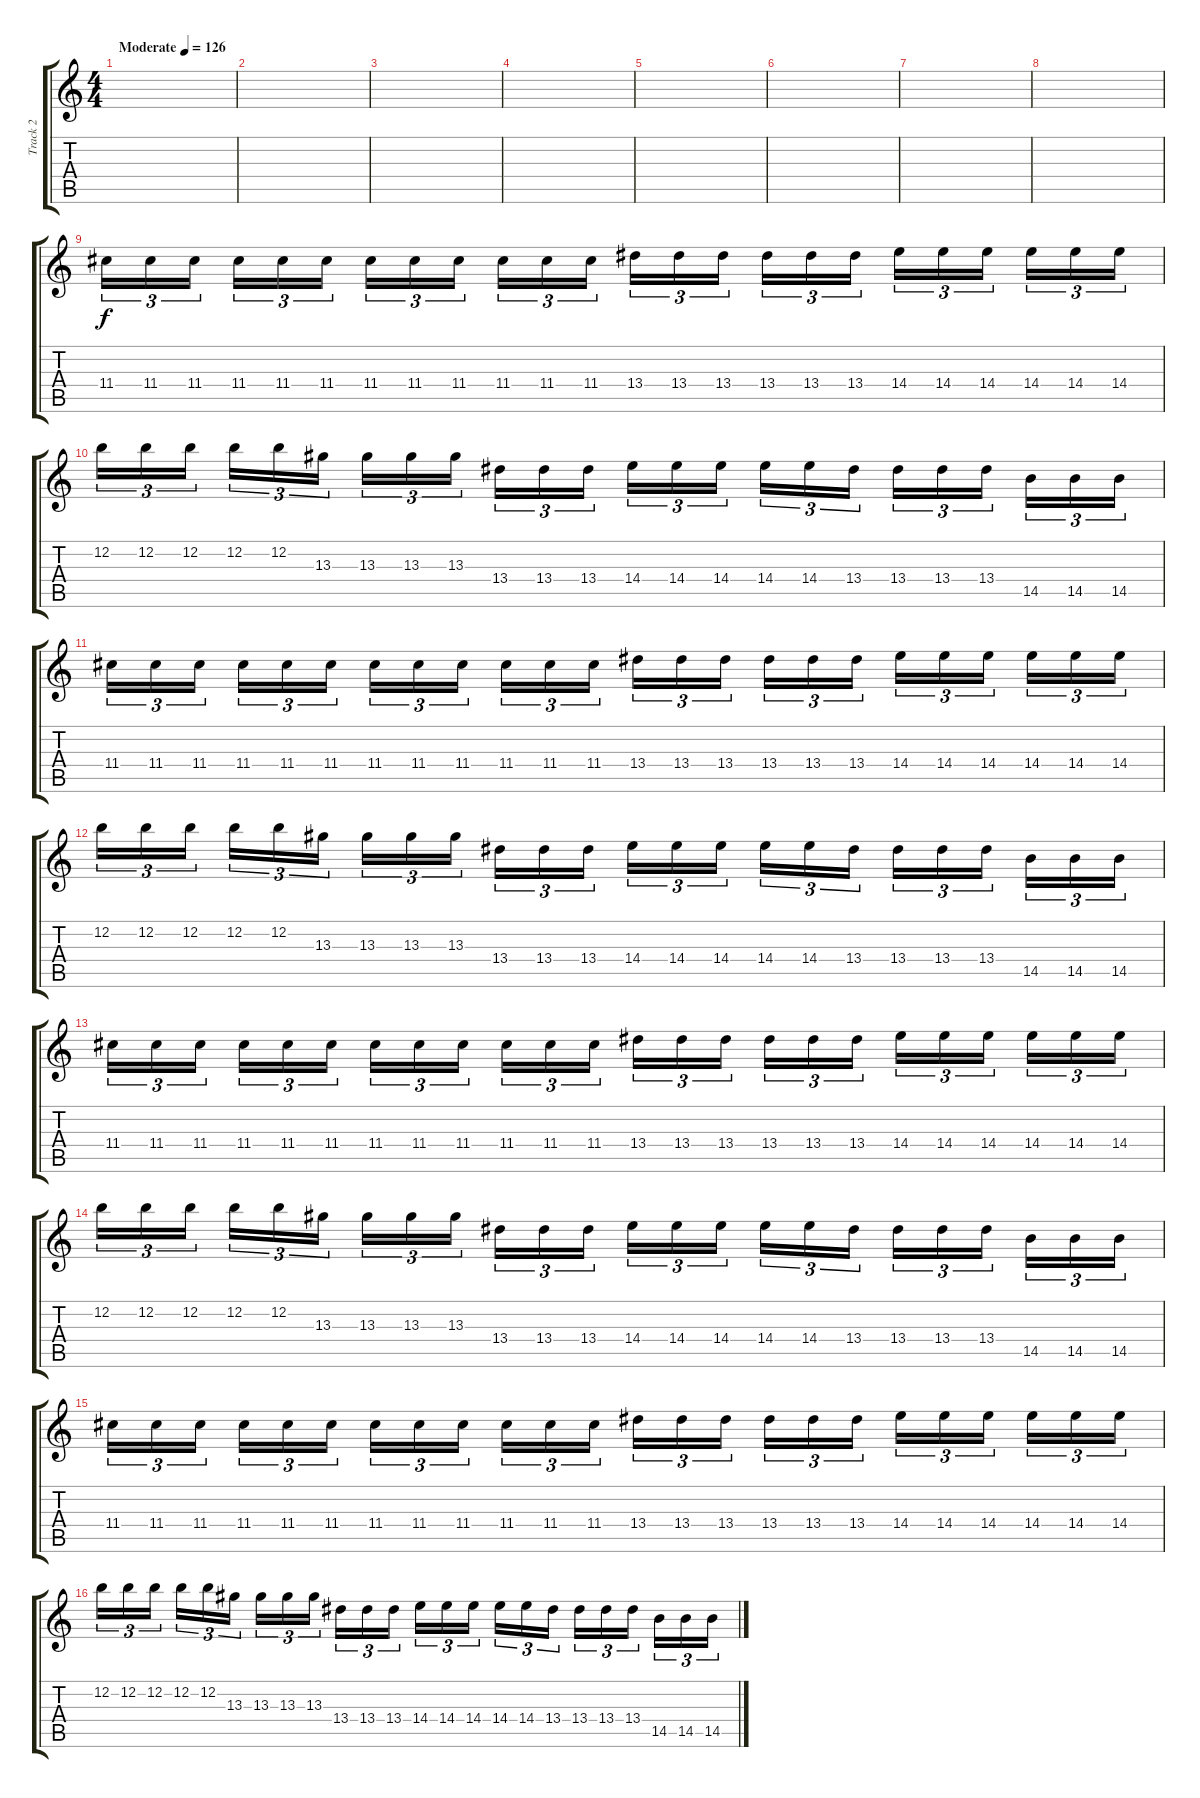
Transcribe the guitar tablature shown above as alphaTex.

\track ("Track 2" "Track 2") {instrument overdrivenguitar}
\staff {score tabs}
\tuning (E4 B3 G3 D3 A2 E2) {hide}
\ts (4 4)
\tempo (126 "Moderate")
\clef g2
\ks c
|
|
|
|
|
|
|
|
11.4.16{tu (3 2)} 11.4.16{tu (3 2)} 11.4.16{tu (3 2) beam splitsecondary} 11.4.16{tu (3 2)} 11.4.16{tu (3 2)} 11.4.16{tu (3 2)} 11.4.16{tu (3 2)} 11.4.16{tu (3 2)} 11.4.16{tu (3 2) beam splitsecondary} 11.4.16{tu (3 2)} 11.4.16{tu (3 2)} 11.4.16{tu (3 2)} 13.4.16{tu (3 2)} 13.4.16{tu (3 2)} 13.4.16{tu (3 2) beam splitsecondary} 13.4.16{tu (3 2)} 13.4.16{tu (3 2)} 13.4.16{tu (3 2)} 14.4.16{tu (3 2)} 14.4.16{tu (3 2)} 14.4.16{tu (3 2) beam splitsecondary} 14.4.16{tu (3 2)} 14.4.16{tu (3 2)} 14.4.16{tu (3 2)} |
12.2.16{tu (3 2)} 12.2.16{tu (3 2)} 12.2.16{tu (3 2) beam splitsecondary} 12.2.16{tu (3 2)} 12.2.16{tu (3 2)} 13.3.16{tu (3 2)} 13.3.16{tu (3 2)} 13.3.16{tu (3 2)} 13.3.16{tu (3 2) beam splitsecondary} 13.4.16{tu (3 2)} 13.4.16{tu (3 2)} 13.4.16{tu (3 2)} 14.4.16{tu (3 2)} 14.4.16{tu (3 2)} 14.4.16{tu (3 2) beam splitsecondary} 14.4.16{tu (3 2)} 14.4.16{tu (3 2)} 13.4.16{tu (3 2)} 13.4.16{tu (3 2)} 13.4.16{tu (3 2)} 13.4.16{tu (3 2) beam splitsecondary} 14.5.16{tu (3 2)} 14.5.16{tu (3 2)} 14.5.16{tu (3 2)} |
11.4.16{tu (3 2)} 11.4.16{tu (3 2)} 11.4.16{tu (3 2) beam splitsecondary} 11.4.16{tu (3 2)} 11.4.16{tu (3 2)} 11.4.16{tu (3 2)} 11.4.16{tu (3 2)} 11.4.16{tu (3 2)} 11.4.16{tu (3 2) beam splitsecondary} 11.4.16{tu (3 2)} 11.4.16{tu (3 2)} 11.4.16{tu (3 2)} 13.4.16{tu (3 2)} 13.4.16{tu (3 2)} 13.4.16{tu (3 2) beam splitsecondary} 13.4.16{tu (3 2)} 13.4.16{tu (3 2)} 13.4.16{tu (3 2)} 14.4.16{tu (3 2)} 14.4.16{tu (3 2)} 14.4.16{tu (3 2) beam splitsecondary} 14.4.16{tu (3 2)} 14.4.16{tu (3 2)} 14.4.16{tu (3 2)} |
12.2.16{tu (3 2)} 12.2.16{tu (3 2)} 12.2.16{tu (3 2) beam splitsecondary} 12.2.16{tu (3 2)} 12.2.16{tu (3 2)} 13.3.16{tu (3 2)} 13.3.16{tu (3 2)} 13.3.16{tu (3 2)} 13.3.16{tu (3 2) beam splitsecondary} 13.4.16{tu (3 2)} 13.4.16{tu (3 2)} 13.4.16{tu (3 2)} 14.4.16{tu (3 2)} 14.4.16{tu (3 2)} 14.4.16{tu (3 2) beam splitsecondary} 14.4.16{tu (3 2)} 14.4.16{tu (3 2)} 13.4.16{tu (3 2)} 13.4.16{tu (3 2)} 13.4.16{tu (3 2)} 13.4.16{tu (3 2) beam splitsecondary} 14.5.16{tu (3 2)} 14.5.16{tu (3 2)} 14.5.16{tu (3 2)} |
11.4.16{tu (3 2)} 11.4.16{tu (3 2)} 11.4.16{tu (3 2) beam splitsecondary} 11.4.16{tu (3 2)} 11.4.16{tu (3 2)} 11.4.16{tu (3 2)} 11.4.16{tu (3 2)} 11.4.16{tu (3 2)} 11.4.16{tu (3 2) beam splitsecondary} 11.4.16{tu (3 2)} 11.4.16{tu (3 2)} 11.4.16{tu (3 2)} 13.4.16{tu (3 2)} 13.4.16{tu (3 2)} 13.4.16{tu (3 2) beam splitsecondary} 13.4.16{tu (3 2)} 13.4.16{tu (3 2)} 13.4.16{tu (3 2)} 14.4.16{tu (3 2)} 14.4.16{tu (3 2)} 14.4.16{tu (3 2) beam splitsecondary} 14.4.16{tu (3 2)} 14.4.16{tu (3 2)} 14.4.16{tu (3 2)} |
12.2.16{tu (3 2)} 12.2.16{tu (3 2)} 12.2.16{tu (3 2) beam splitsecondary} 12.2.16{tu (3 2)} 12.2.16{tu (3 2)} 13.3.16{tu (3 2)} 13.3.16{tu (3 2)} 13.3.16{tu (3 2)} 13.3.16{tu (3 2) beam splitsecondary} 13.4.16{tu (3 2)} 13.4.16{tu (3 2)} 13.4.16{tu (3 2)} 14.4.16{tu (3 2)} 14.4.16{tu (3 2)} 14.4.16{tu (3 2) beam splitsecondary} 14.4.16{tu (3 2)} 14.4.16{tu (3 2)} 13.4.16{tu (3 2)} 13.4.16{tu (3 2)} 13.4.16{tu (3 2)} 13.4.16{tu (3 2) beam splitsecondary} 14.5.16{tu (3 2)} 14.5.16{tu (3 2)} 14.5.16{tu (3 2)} |
11.4.16{tu (3 2)} 11.4.16{tu (3 2)} 11.4.16{tu (3 2) beam splitsecondary} 11.4.16{tu (3 2)} 11.4.16{tu (3 2)} 11.4.16{tu (3 2)} 11.4.16{tu (3 2)} 11.4.16{tu (3 2)} 11.4.16{tu (3 2) beam splitsecondary} 11.4.16{tu (3 2)} 11.4.16{tu (3 2)} 11.4.16{tu (3 2)} 13.4.16{tu (3 2)} 13.4.16{tu (3 2)} 13.4.16{tu (3 2) beam splitsecondary} 13.4.16{tu (3 2)} 13.4.16{tu (3 2)} 13.4.16{tu (3 2)} 14.4.16{tu (3 2)} 14.4.16{tu (3 2)} 14.4.16{tu (3 2) beam splitsecondary} 14.4.16{tu (3 2)} 14.4.16{tu (3 2)} 14.4.16{tu (3 2)} |
12.2.16{tu (3 2)} 12.2.16{tu (3 2)} 12.2.16{tu (3 2) beam splitsecondary} 12.2.16{tu (3 2)} 12.2.16{tu (3 2)} 13.3.16{tu (3 2)} 13.3.16{tu (3 2)} 13.3.16{tu (3 2)} 13.3.16{tu (3 2) beam splitsecondary} 13.4.16{tu (3 2)} 13.4.16{tu (3 2)} 13.4.16{tu (3 2)} 14.4.16{tu (3 2)} 14.4.16{tu (3 2)} 14.4.16{tu (3 2) beam splitsecondary} 14.4.16{tu (3 2)} 14.4.16{tu (3 2)} 13.4.16{tu (3 2)} 13.4.16{tu (3 2)} 13.4.16{tu (3 2)} 13.4.16{tu (3 2) beam splitsecondary} 14.5.16{tu (3 2)} 14.5.16{tu (3 2)} 14.5.16{tu (3 2)}
